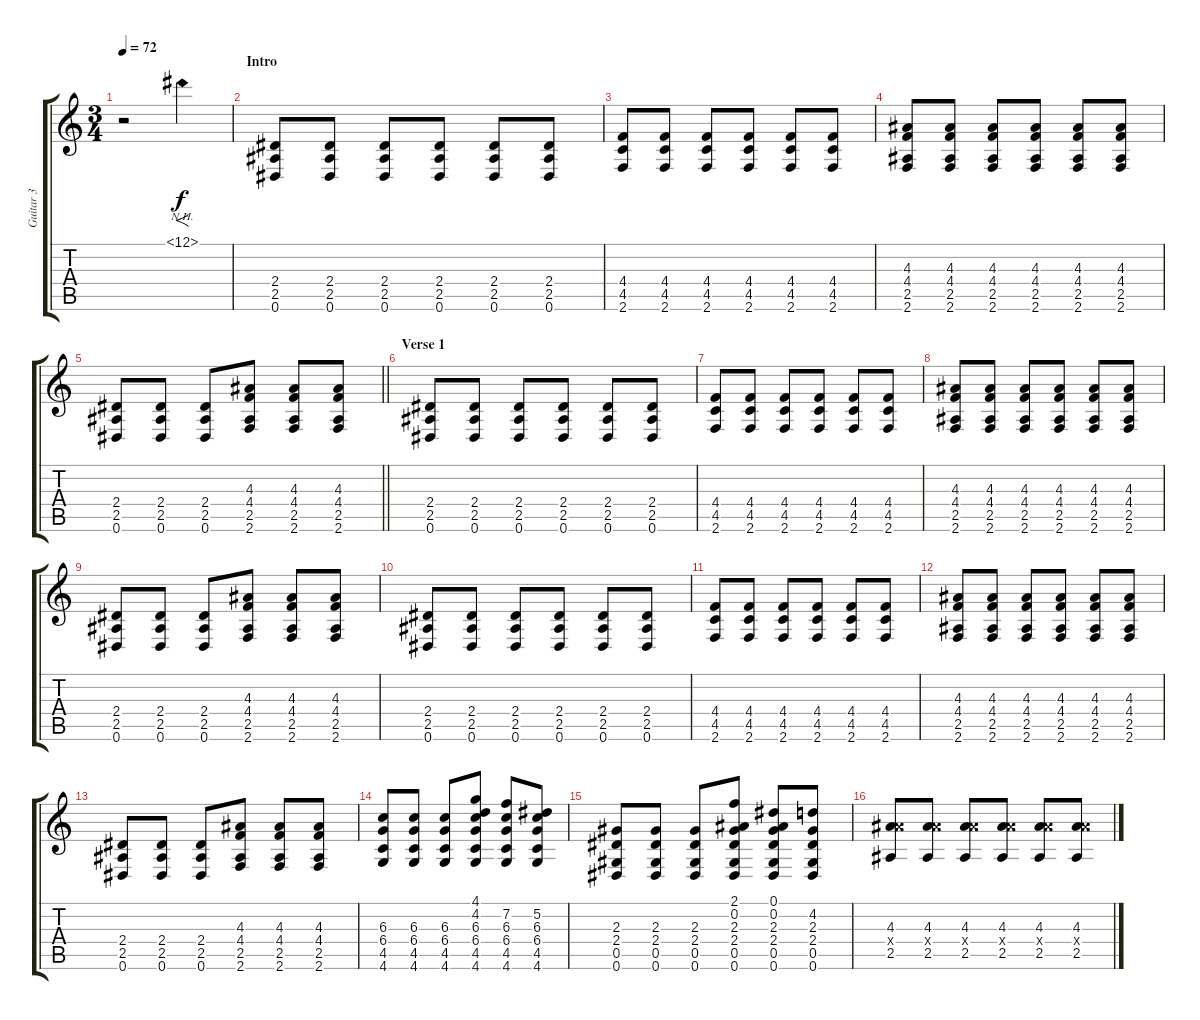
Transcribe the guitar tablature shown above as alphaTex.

\track ("Guitar 3" "Guitar 3") {instrument distortionguitar}
\staff {score tabs}
\tuning (Eb4 Bb3 Gb3 Db3 Ab2 Eb2) {hide}
\ts (3 4)
\tempo 72
\clef g2
\ks c
r.2{dy f instrument distortionguitar} 12.1{nh}.4{f} |
\section ("" "Intro")
(2.4 2.5 0.6).8 (2.4 2.5 0.6).8 (2.4 2.5 0.6).8 (2.4 2.5 0.6).8 (2.4 2.5 0.6).8 (2.4 2.5 0.6).8 |
(4.4 4.5 2.6).8 (4.4 4.5 2.6).8 (4.4 4.5 2.6).8 (4.4 4.5 2.6).8 (4.4 4.5 2.6).8 (4.4 4.5 2.6).8 |
(4.3 4.4 2.5 2.6).8 (4.3 4.4 2.5 2.6).8 (4.3 4.4 2.5 2.6).8 (4.3 4.4 2.5 2.6).8 (4.3 4.4 2.5 2.6).8 (4.3 4.4 2.5 2.6).8 |
\barLineRight lightlight
(2.4 2.5 0.6).8 (2.4 2.5 0.6).8 (2.4 2.5 0.6).8 (4.3 4.4 2.5 2.6).8 (4.3 4.4 2.5 2.6).8 (4.3 4.4 2.5 2.6).8 |
\section ("" "Verse 1")
(2.4 2.5 0.6).8 (2.4 2.5 0.6).8 (2.4 2.5 0.6).8 (2.4 2.5 0.6).8 (2.4 2.5 0.6).8 (2.4 2.5 0.6).8 |
(4.4 4.5 2.6).8 (4.4 4.5 2.6).8 (4.4 4.5 2.6).8 (4.4 4.5 2.6).8 (4.4 4.5 2.6).8 (4.4 4.5 2.6).8 |
(4.3 4.4 2.5 2.6).8 (4.3 4.4 2.5 2.6).8 (4.3 4.4 2.5 2.6).8 (4.3 4.4 2.5 2.6).8 (4.3 4.4 2.5 2.6).8 (4.3 4.4 2.5 2.6).8 |
(2.4 2.5 0.6).8 (2.4 2.5 0.6).8 (2.4 2.5 0.6).8 (4.3 4.4 2.5 2.6).8 (4.3 4.4 2.5 2.6).8 (4.3 4.4 2.5 2.6).8 |
(2.4 2.5 0.6).8 (2.4 2.5 0.6).8 (2.4 2.5 0.6).8 (2.4 2.5 0.6).8 (2.4 2.5 0.6).8 (2.4 2.5 0.6).8 |
(4.4 4.5 2.6).8 (4.4 4.5 2.6).8 (4.4 4.5 2.6).8 (4.4 4.5 2.6).8 (4.4 4.5 2.6).8 (4.4 4.5 2.6).8 |
(4.3 4.4 2.5 2.6).8 (4.3 4.4 2.5 2.6).8 (4.3 4.4 2.5 2.6).8 (4.3 4.4 2.5 2.6).8 (4.3 4.4 2.5 2.6).8 (4.3 4.4 2.5 2.6).8 |
(2.4 2.5 0.6).8 (2.4 2.5 0.6).8 (2.4 2.5 0.6).8 (4.3 4.4 2.5 2.6).8 (4.3 4.4 2.5 2.6).8 (4.3 4.4 2.5 2.6).8 |
(6.3 6.4 4.5 4.6).8 (6.3 6.4 4.5 4.6).8 (6.3 6.4 4.5 4.6).8 (4.1 4.2 6.3 6.4 4.5 4.6).8 (7.2 6.3 6.4 4.5 4.6).8 (5.2 6.3 6.4 4.5 4.6).8 |
(2.3 2.4 0.5 0.6).8 (2.3 2.4 0.5 0.6).8 (2.3 2.4 0.5 0.6).8 (2.1 0.2 2.3 2.4 0.5 0.6).8 (0.1 0.2 2.3 2.4 0.5 0.6).8 (4.2 2.3 2.4 0.5 0.6).8 |
(4.3 9.4{x} 2.5).8 (4.3 9.4{x} 2.5).8 (4.3 9.4{x} 2.5).8 (4.3 9.4{x} 2.5).8 (4.3 9.4{x} 2.5).8 (4.3 9.4{x} 2.5).8
